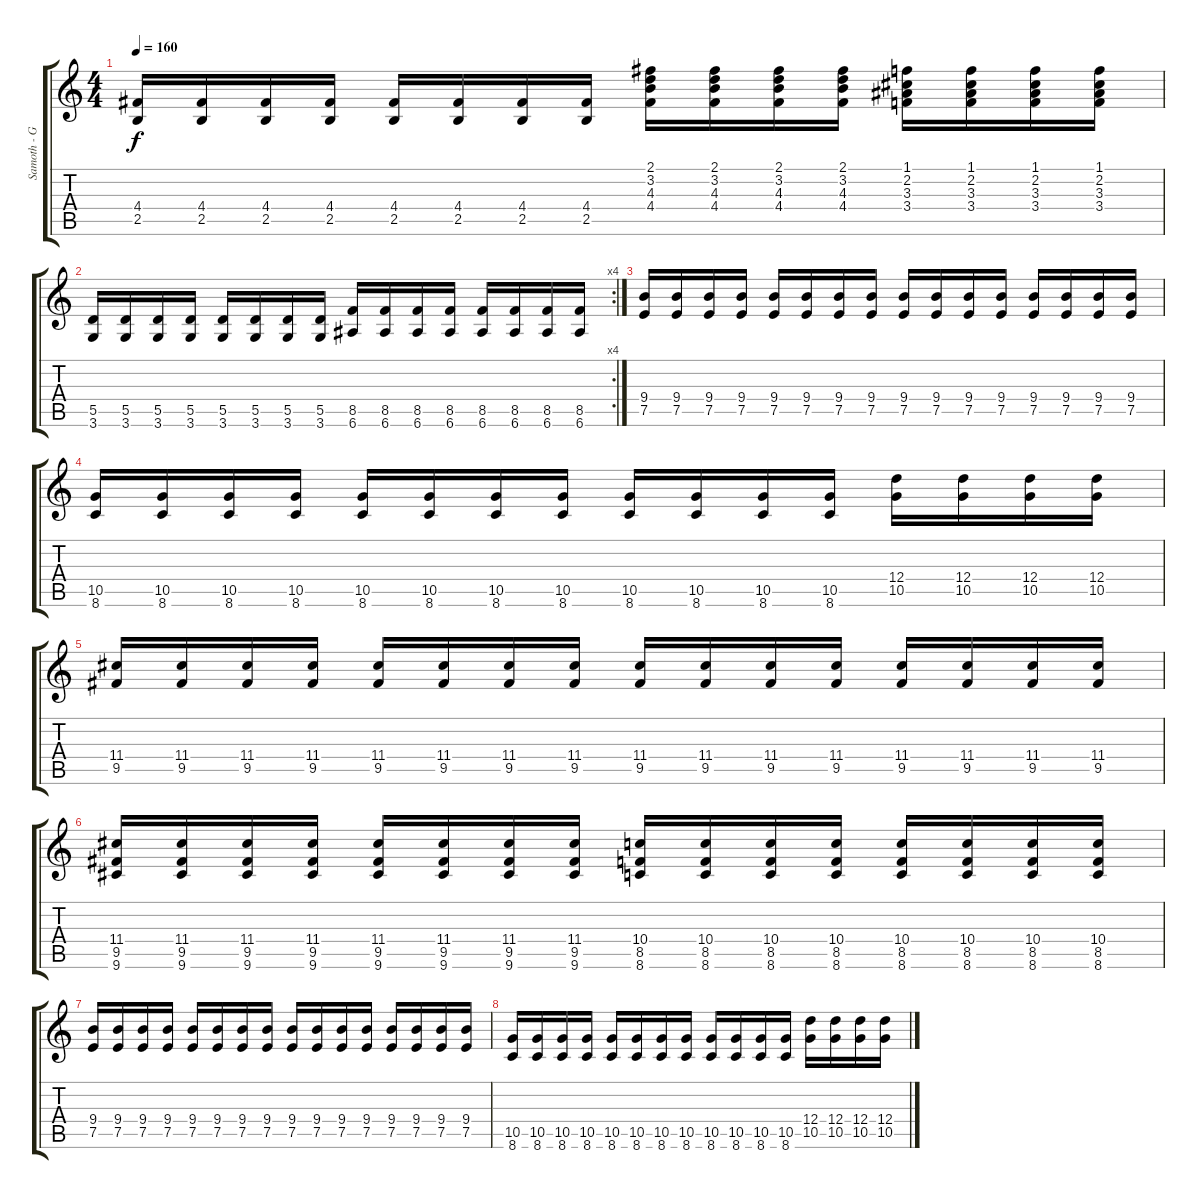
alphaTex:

\track ("Samoth - Guitar" "Samoth - G") {instrument distortionguitar}
\staff {score tabs}
\tuning (E4 B3 G3 D3 A2 E2) {hide}
\ts (4 4)
\tempo 160
\clef g2
\ks c
(4.4 2.5).16{dy f} (4.4 2.5).16 (4.4 2.5).16 (4.4 2.5).16 (4.4 2.5).16 (4.4 2.5).16 (4.4 2.5).16 (4.4 2.5).16 (2.1 3.2 4.3 4.4).16 (2.1 3.2 4.3 4.4).16 (2.1 3.2 4.3 4.4).16 (2.1 3.2 4.3 4.4).16 (1.1 2.2 3.3 3.4).16 (1.1 2.2 3.3 3.4).16 (1.1 2.2 3.3 3.4).16 (1.1 2.2 3.3 3.4).16 |
\rc 4
(5.5 3.6).16 (5.5 3.6).16 (5.5 3.6).16 (5.5 3.6).16 (5.5 3.6).16 (5.5 3.6).16 (5.5 3.6).16 (5.5 3.6).16 (8.5 6.6).16 (8.5 6.6).16 (8.5 6.6).16 (8.5 6.6).16 (8.5 6.6).16 (8.5 6.6).16 (8.5 6.6).16 (8.5 6.6).16 |
(9.4 7.5).16 (9.4 7.5).16 (9.4 7.5).16 (9.4 7.5).16 (9.4 7.5).16 (9.4 7.5).16 (9.4 7.5).16 (9.4 7.5).16 (9.4 7.5).16 (9.4 7.5).16 (9.4 7.5).16 (9.4 7.5).16 (9.4 7.5).16 (9.4 7.5).16 (9.4 7.5).16 (9.4 7.5).16 |
(10.5 8.6).16 (10.5 8.6).16 (10.5 8.6).16 (10.5 8.6).16 (10.5 8.6).16 (10.5 8.6).16 (10.5 8.6).16 (10.5 8.6).16 (10.5 8.6).16 (10.5 8.6).16 (10.5 8.6).16 (10.5 8.6).16 (12.4 10.5).16 (12.4 10.5).16 (12.4 10.5).16 (12.4 10.5).16 |
(11.4 9.5).16 (11.4 9.5).16 (11.4 9.5).16 (11.4 9.5).16 (11.4 9.5).16 (11.4 9.5).16 (11.4 9.5).16 (11.4 9.5).16 (11.4 9.5).16 (11.4 9.5).16 (11.4 9.5).16 (11.4 9.5).16 (11.4 9.5).16 (11.4 9.5).16 (11.4 9.5).16 (11.4 9.5).16 |
(11.4 9.5 9.6).16 (11.4 9.5 9.6).16 (11.4 9.5 9.6).16 (11.4 9.5 9.6).16 (11.4 9.5 9.6).16 (11.4 9.5 9.6).16 (11.4 9.5 9.6).16 (11.4 9.5 9.6).16 (10.4 8.5 8.6).16 (10.4 8.5 8.6).16 (10.4 8.5 8.6).16 (10.4 8.5 8.6).16 (10.4 8.5 8.6).16 (10.4 8.5 8.6).16 (10.4 8.5 8.6).16 (10.4 8.5 8.6).16 |
(9.4 7.5).16 (9.4 7.5).16 (9.4 7.5).16 (9.4 7.5).16 (9.4 7.5).16 (9.4 7.5).16 (9.4 7.5).16 (9.4 7.5).16 (9.4 7.5).16 (9.4 7.5).16 (9.4 7.5).16 (9.4 7.5).16 (9.4 7.5).16 (9.4 7.5).16 (9.4 7.5).16 (9.4 7.5).16 |
(10.5 8.6).16 (10.5 8.6).16 (10.5 8.6).16 (10.5 8.6).16 (10.5 8.6).16 (10.5 8.6).16 (10.5 8.6).16 (10.5 8.6).16 (10.5 8.6).16 (10.5 8.6).16 (10.5 8.6).16 (10.5 8.6).16 (12.4 10.5).16 (12.4 10.5).16 (12.4 10.5).16 (12.4 10.5).16
